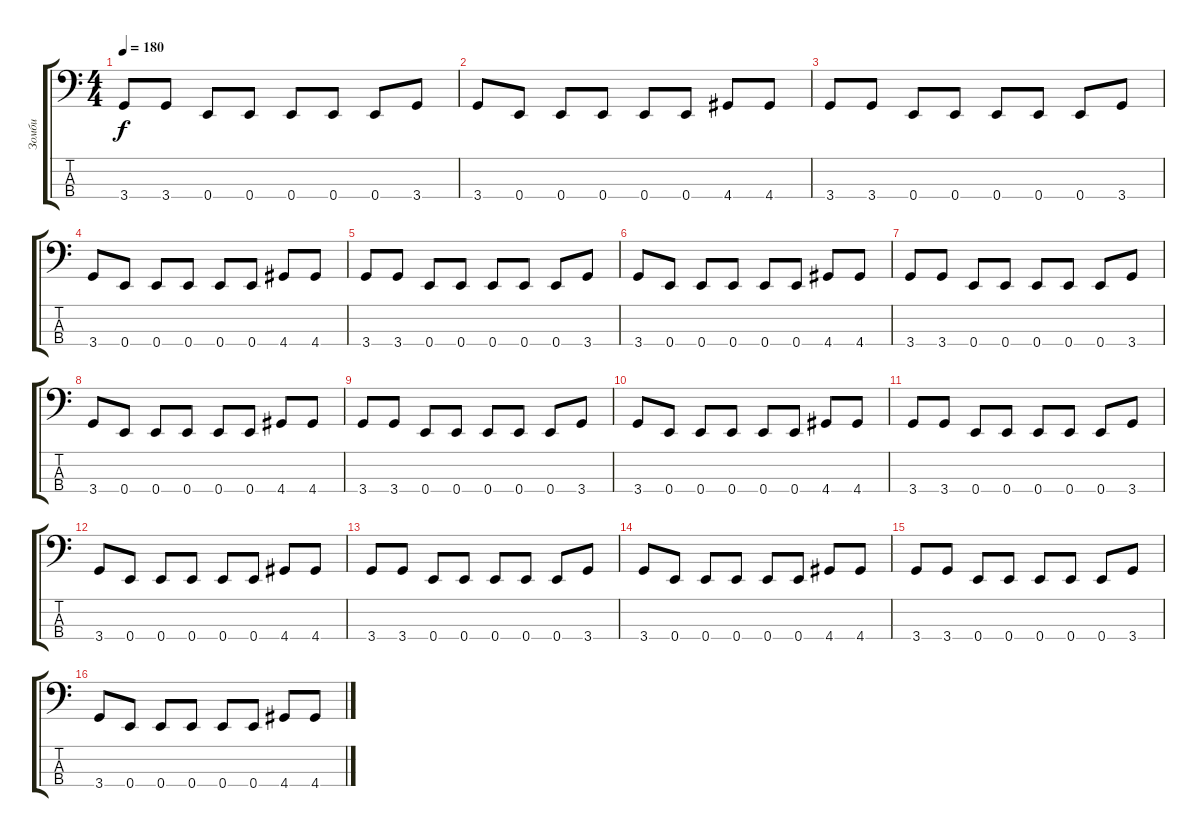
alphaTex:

\track ("Зомби" "Зомби") {instrument electricbasspick}
\staff {score tabs}
\tuning (G2 D2 A1 E1) {hide}
\ts (4 4)
\tempo 180
\clef f4
\ks c
3.4.8{dy f} 3.4.8 0.4.8 0.4.8 0.4.8 0.4.8 0.4.8 3.4.8 |
3.4.8 0.4.8 0.4.8 0.4.8 0.4.8 0.4.8 4.4.8 4.4.8 |
3.4.8 3.4.8 0.4.8 0.4.8 0.4.8 0.4.8 0.4.8 3.4.8 |
3.4.8 0.4.8 0.4.8 0.4.8 0.4.8 0.4.8 4.4.8 4.4.8 |
3.4.8 3.4.8 0.4.8 0.4.8 0.4.8 0.4.8 0.4.8 3.4.8 |
3.4.8 0.4.8 0.4.8 0.4.8 0.4.8 0.4.8 4.4.8 4.4.8 |
3.4.8 3.4.8 0.4.8 0.4.8 0.4.8 0.4.8 0.4.8 3.4.8 |
3.4.8 0.4.8 0.4.8 0.4.8 0.4.8 0.4.8 4.4.8 4.4.8 |
3.4.8 3.4.8 0.4.8 0.4.8 0.4.8 0.4.8 0.4.8 3.4.8 |
3.4.8 0.4.8 0.4.8 0.4.8 0.4.8 0.4.8 4.4.8 4.4.8 |
3.4.8 3.4.8 0.4.8 0.4.8 0.4.8 0.4.8 0.4.8 3.4.8 |
3.4.8 0.4.8 0.4.8 0.4.8 0.4.8 0.4.8 4.4.8 4.4.8 |
3.4.8 3.4.8 0.4.8 0.4.8 0.4.8 0.4.8 0.4.8 3.4.8 |
3.4.8 0.4.8 0.4.8 0.4.8 0.4.8 0.4.8 4.4.8 4.4.8 |
3.4.8 3.4.8 0.4.8 0.4.8 0.4.8 0.4.8 0.4.8 3.4.8 |
3.4.8 0.4.8 0.4.8 0.4.8 0.4.8 0.4.8 4.4.8 4.4.8
